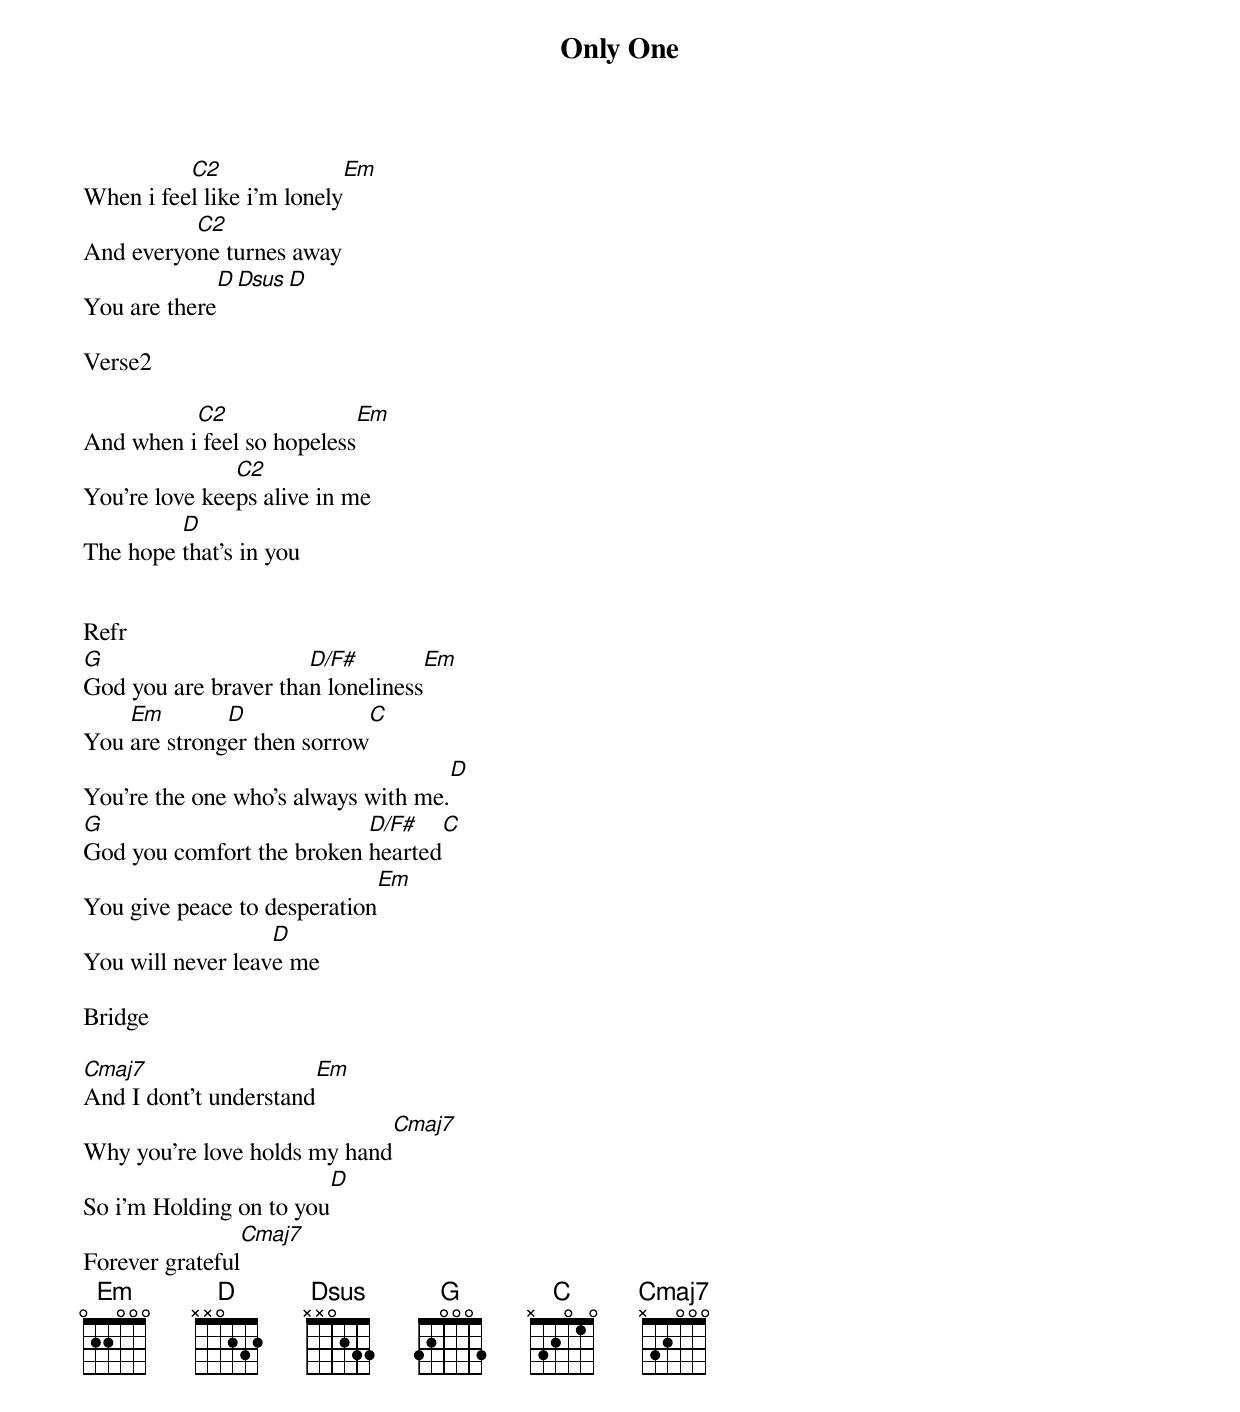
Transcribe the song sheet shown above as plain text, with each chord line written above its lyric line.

{title: Only One}
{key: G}
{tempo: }
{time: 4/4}
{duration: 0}


          C2                  Em
When i feel like i'm lonely
          C2
And everyone turnes away
                 D    Dsus D
You are there

Verse2

          C2                  Em
And when i feel so hopeless
               C2
You're love keeps alive in me
         D
The hope that's in you


Refr
G                     D/F#            Em
God you are braver than loneliness
    Em        D                        C
You are stronger then sorrow
                                       D
You're the one who's always with me.
G                          D/F#                   C
God you comfort the broken hearted
                                             Em
You give peace to desperation
                   D
You will never leave me

Bridge

Cmaj7                            Em
And I dont't understand
                                          Cmaj7
Why you're love holds my hand
                                        D
So i'm Holding on to you
                         Cmaj7
Forever grateful
